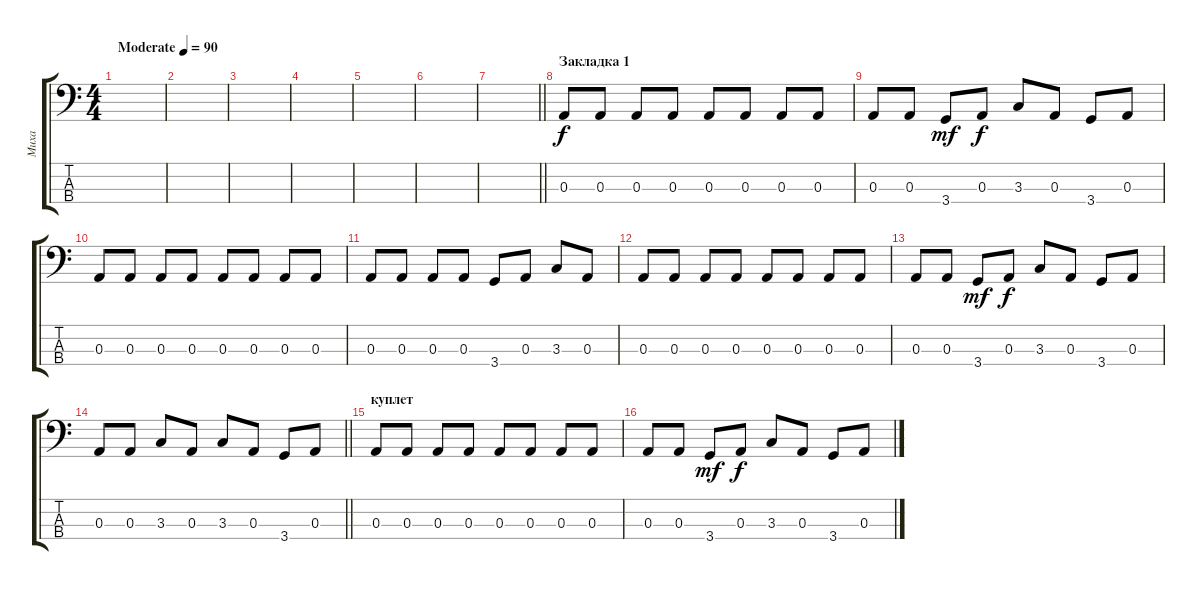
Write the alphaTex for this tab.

\track ("Миха" "Миха") {instrument electricbassfinger}
\staff {score tabs}
\tuning (G2 D2 A1 E1) {hide}
\ts (4 4)
\tempo (90 "Moderate")
\clef f4
\ks c
|
|
|
|
|
|
\barLineRight lightlight
|
\section ("" "Закладка 1")
0.3.8 0.3.8 0.3.8 0.3.8 0.3.8 0.3.8 0.3.8 0.3.8 |
0.3.8 0.3.8 3.4.8{dy mf} 0.3.8{dy f} 3.3.8 0.3.8 3.4.8 0.3.8 |
0.3.8 0.3.8 0.3.8 0.3.8 0.3.8 0.3.8 0.3.8 0.3.8 |
0.3.8 0.3.8 0.3.8 0.3.8 3.4.8 0.3.8 3.3.8 0.3.8 |
0.3.8 0.3.8 0.3.8 0.3.8 0.3.8 0.3.8 0.3.8 0.3.8 |
0.3.8 0.3.8 3.4.8{dy mf} 0.3.8{dy f} 3.3.8 0.3.8 3.4.8 0.3.8 |
\barLineRight lightlight
0.3.8 0.3.8 3.3.8 0.3.8 3.3.8 0.3.8 3.4.8 0.3.8 |
\section ("" "куплет")
0.3.8 0.3.8 0.3.8 0.3.8 0.3.8 0.3.8 0.3.8 0.3.8 |
0.3.8 0.3.8 3.4.8{dy mf} 0.3.8{dy f} 3.3.8 0.3.8 3.4.8 0.3.8
